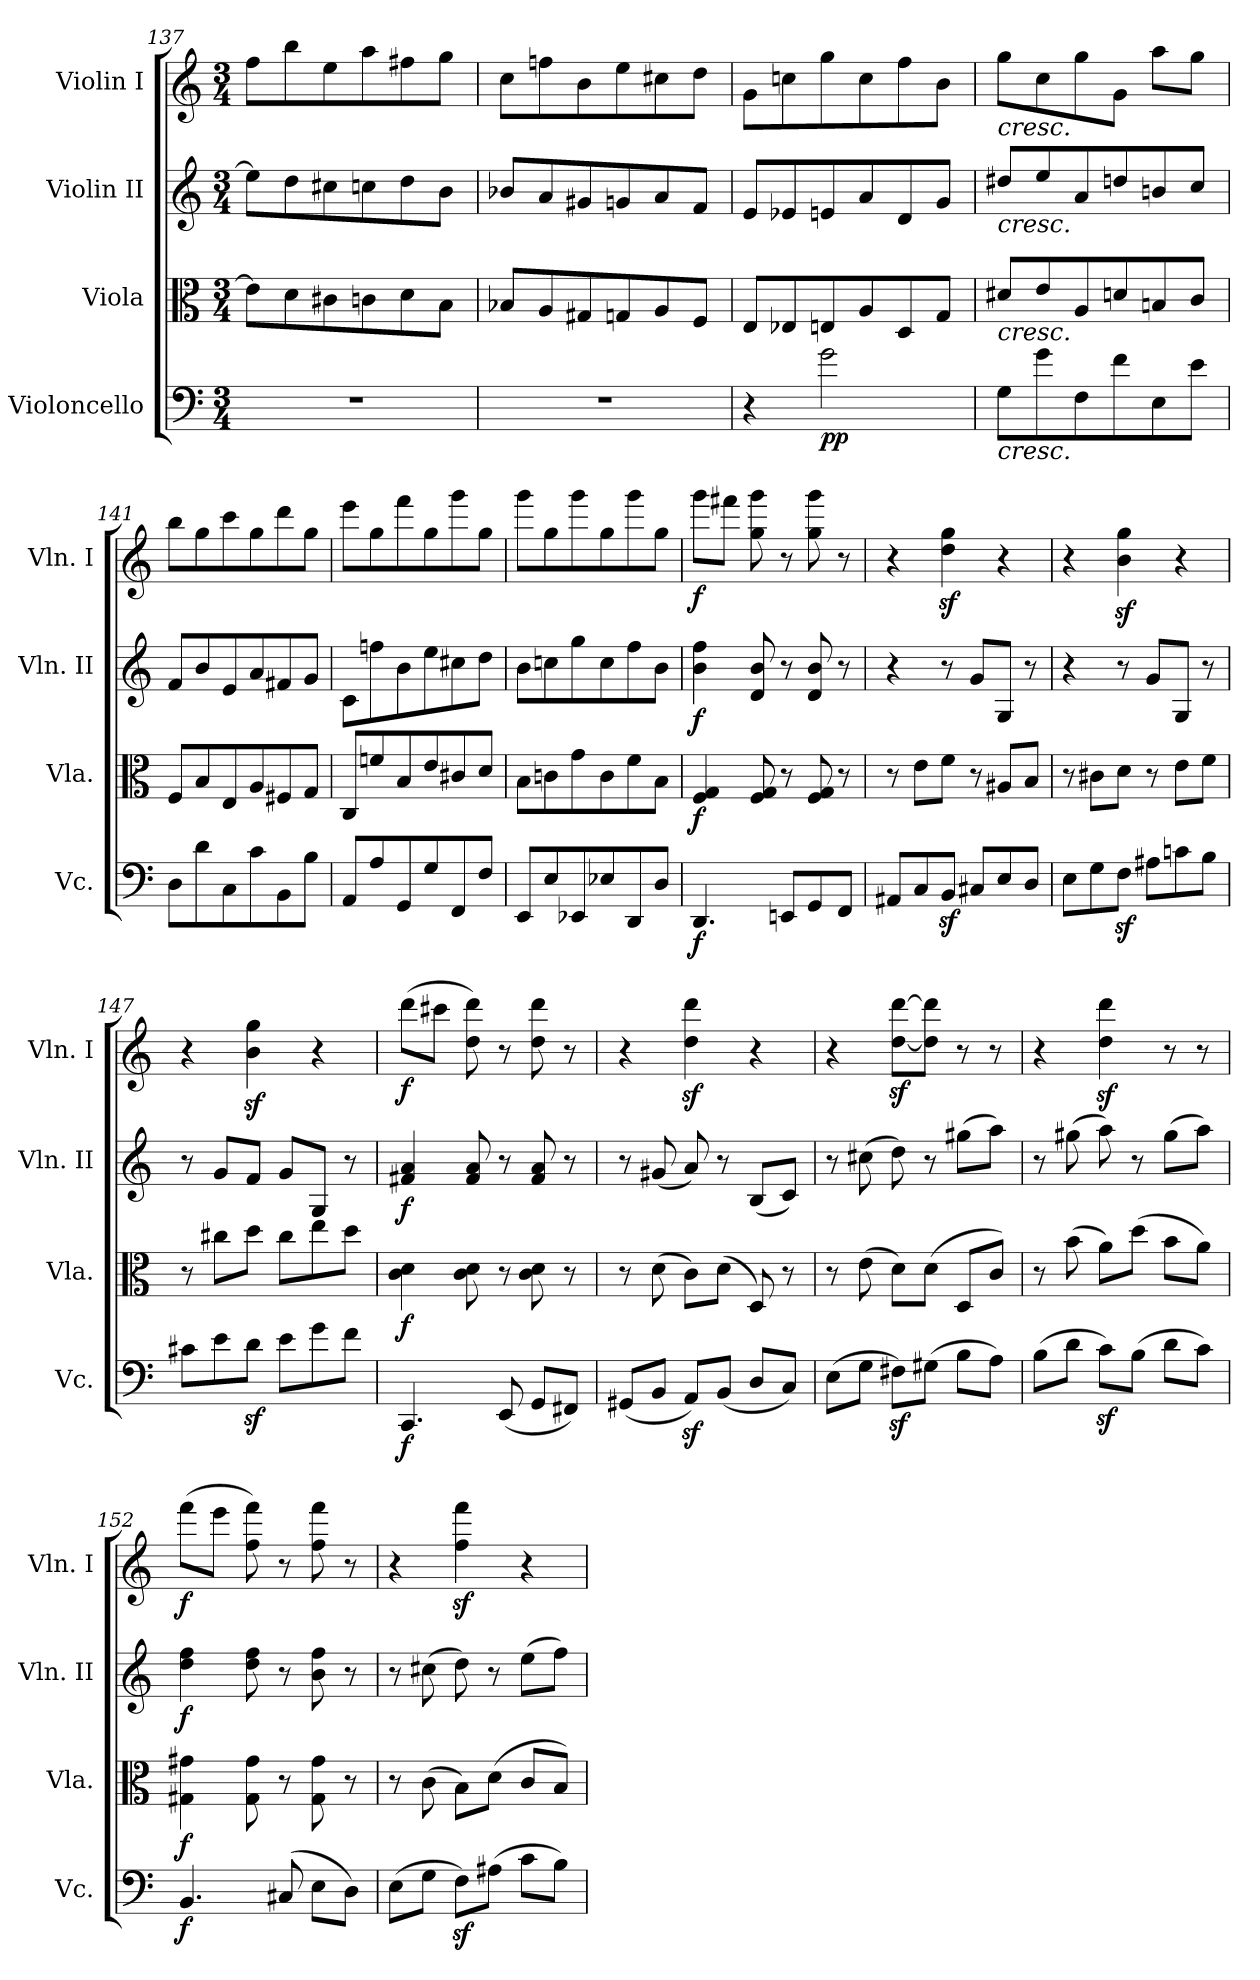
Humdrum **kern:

**kern	**dynam	**kern	**dynam	**kern	**dynam	**kern	**dynam
*part4	*part4	*part3	*part3	*part2	*part2	*part1	*part1
*staff4	*staff4	*staff3	*staff3	*staff2	*staff2	*staff1	*staff1
*I"Violoncello	*	*I"Viola	*	*I"Violin II	*	*I"Violin I	*
*I'Vc.	*	*I'Vla.	*	*I'Vln. II	*	*I'Vln. I	*
!!LO:LB:g=z
*clefF4	*	*clefC3	*	*clefG2	*	*clefG2	*
*k[]	*	*k[]	*	*k[]	*	*k[]	*
*M3/4	*	*M3/4	*	*M3/4	*	*M3/4	*
=137	=137	=137	=137	=137	=137	=137	=137
2.r	.	8e\L]	.	8ee\L]	.	8ff\L	.
.	.	8d\	.	8dd\	.	8bb\	.
.	.	8c#X\	.	8cc#X\	.	8ee\	.
.	.	8cn\	.	8ccn\	.	8aa\	.
.	.	8d\	.	8dd\	.	8ff#X\	.
.	.	8B\J	.	8b\J	.	8gg\J	.
!!LO:LB:g=z
=138	=138	=138	=138	=138	=138	=138	=138
2.r	.	8B-X/L	.	8b-X/L	.	8cc\L	.
.	.	8A/	.	8a/	.	8ffn\	.
.	.	8G#X/	.	8g#X/	.	8b\	.
.	.	8Gn/	.	8gn/	.	8ee\	.
.	.	8A/	.	8a/	.	8cc#X\	.
.	.	8F/J	.	8f/J	.	8dd\J	.
=139	=139	=139	=139	=139	=139	=139	=139
4r	.	8E/L	.	8e/L	.	8g\L	.
.	.	8E-X/	.	8e-X/	.	8ccn\	.
!	!LO:DY:b	!	!	!	!	!	!
2g\	pp	8En/	.	8en/	.	8gg\	.
.	.	8A/	.	8a/	.	8cc\	.
.	.	8D/	.	8d/	.	8ff\	.
.	.	8G/J	.	8g/J	.	8b\J	.
=140	=140	=140	=140	=140	=140	=140	=140
!	!	!	!	!	!	!LO:TX:b:i:t=cresc.	!
!	!	!	!	!LO:TX:b:i:t=cresc.	!	!	!
!	!	!LO:TX:b:i:t=cresc.	!	!	!	!	!
!LO:TX:b:i:t=cresc.	!	!	!	!	!	!	!
8G\L	.	8d#X/L	.	8dd#X/L	.	8gg\L	.
8g\	.	8e/	.	8ee/	.	8cc\	.
8F\	.	8A/	.	8a/	.	8gg\	.
8f\	.	8dn/	.	8ddn/	.	8g\J	.
8E\	.	8Bn/	.	8bn/	.	8aa\L	.
8e\J	.	8c/J	.	8cc/J	.	8gg\J	.
=141	=141	=141	=141	=141	=141	=141	=141
8D\L	.	8F/L	.	8f/L	.	8bb\L	.
8d\	.	8B/	.	8b/	.	8gg\	.
8C\	.	8E/	.	8e/	.	8ccc\	.
8c\	.	8A/	.	8a/	.	8gg\	.
8BB\	.	8F#X/	.	8f#X/	.	8ddd\	.
8B\J	.	8G/J	.	8g/J	.	8gg\J	.
!!LO:PB:g=z
=142	=142	=142	=142	=142	=142	=142	=142
8AA/L	.	8C/L	.	8c\L	.	8eee\L	.
8A/	.	8fn/	.	8ffn\	.	8gg\	.
8GG/	.	8B/	.	8b\	.	8fff\	.
8G/	.	8e/	.	8ee\	.	8gg\	.
8FF/	.	8c#X/	.	8cc#X\	.	8ggg\	.
8F/J	.	8d/J	.	8dd\J	.	8gg\J	.
!!LO:LB:g=z
=143	=143	=143	=143	=143	=143	=143	=143
8EE/L	.	8B\L	.	8b\L	.	8ggg\L	.
8E/	.	8cn\	.	8ccn\	.	8gg\	.
8EE-X/	.	8g\	.	8gg\	.	8ggg\	.
8E-X/	.	8c\	.	8cc\	.	8gg\	.
8DD/	.	8f\	.	8ff\	.	8ggg\	.
8D/J	.	8B\J	.	8b\J	.	8gg\J	.
=144	=144	=144	=144	=144	=144	=144	=144
!	!LO:DY:b	!	!LO:DY:b	!	!LO:DY:b	!	!LO:DY:b
4.DD/	f	4F/ 4G/	f	4b\ 4ff\	f	8ggg\L	f
.	.	.	.	.	.	8fff#X\J	.
.	.	8F/ 8G/	.	8d/ 8b/	.	8gg\ 8ggg\	.
8EEn/L	.	8r	.	8r	.	8r	.
8GG/	.	8F/ 8G/	.	8d/ 8b/	.	8gg\ 8ggg\	.
8FF/J	.	8r	.	8r	.	8r	.
=145	=145	=145	=145	=145	=145	=145	=145
8AA#X/L	.	8r	.	4r	.	4r	.
8C/	.	8e\L	.	.	.	.	.
8BBz</J	.	8f\J	.	8r	.	4dd\z< 4gg\z<	.
8C#X/L	.	8r	.	8g/L	.	.	.
8E/	.	8A#X/L	.	8G/J	.	4r	.
8D/J	.	8B/J	.	8r	.	.	.
=146	=146	=146	=146	=146	=146	=146	=146
8E\L	.	8r	.	4r	.	4r	.
8G\	.	8c#X\L	.	.	.	.	.
8Fz<\J	.	8d\J	.	8r	.	4b\z< 4gg\z<	.
8A#X\L	.	8r	.	8g/L	.	.	.
8cn\	.	8e\L	.	8G/J	.	4r	.
8B\J	.	8f\J	.	8r	.	.	.
=147	=147	=147	=147	=147	=147	=147	=147
8c#X\L	.	8r	.	8r	.	4r	.
8e\	.	8cc#X\L	.	8g/L	.	.	.
8dz<\J	.	8dd\J	.	8f/J	.	4b\z< 4gg\z<	.
8e\L	.	8cc#\L	.	8g/L	.	.	.
8g\	.	8ee\	.	8G/J	.	4r	.
8f\J	.	8dd\J	.	8r	.	.	.
=148	=148	=148	=148	=148	=148	=148	=148
!	!LO:DY:b	!	!LO:DY:b	!	!LO:DY:b	!	!LO:DY:b
4.CC/	f	4c\ 4d\	f	4f#X/ 4a/	f	(>8ddd\L	f
.	.	.	.	.	.	8ccc#X\J	.
.	.	8c\ 8d\	.	8f#/ 8a/	.	8dd\ 8ddd\)	.
(<8EE/	.	8r	.	8r	.	8r	.
8GG/L	.	8c\ 8d\	.	8f#/ 8a/	.	8dd\ 8ddd\	.
8FF#X/J)	.	8r	.	8r	.	8r	.
!!LO:LB:g=z
=149	=149	=149	=149	=149	=149	=149	=149
(<8GG#X/L	.	8r	.	8r	.	4r	.
8BB/J	.	(>8d\	.	(<8g#X/	.	.	.
8AAz</L)	.	8c\L)	.	8a/)	.	4dd\z< 4ddd\z<	.
(<8BB/J	.	(>8d\J	.	8r	.	.	.
8D/L	.	8D/)	.	(<8B/L	.	4r	.
8C/J)	.	8r	.	8c/J)	.	.	.
=150	=150	=150	=150	=150	=150	=150	=150
(>8E\L	.	8r	.	8r	.	4r	.
8G\J	.	(>8e\	.	(>8cc#X\	.	.	.
8F#Xz<\L)	.	8d\L)	.	8dd\)	.	[8dd\z< [8ddd\z<L	.
(>8G#X\J	.	(>8d\J	.	8r	.	8dd\] 8ddd\]J	.
8B\L	.	8D/L	.	(>8gg#X\L	.	8r	.
8A\J)	.	8c/J)	.	8aa\J)	.	8r	.
=151	=151	=151	=151	=151	=151	=151	=151
(>8B\L	.	8r	.	8r	.	4r	.
8d\J	.	(>8b\	.	(>8gg#X\	.	.	.
8cz<\L)	.	8a\L)	.	8aa\)	.	4dd\z< 4ddd\z<	.
(>8B\J	.	(>8dd\J	.	8r	.	.	.
8d\L	.	8b\L	.	(>8gg#\L	.	8r	.
8c\J)	.	8a\J)	.	8aa\J)	.	8r	.
=152	=152	=152	=152	=152	=152	=152	=152
!	!LO:DY:b	!	!LO:DY:b	!	!LO:DY:b	!	!LO:DY:b
4.BB/	f	4G#X\ 4g#X\	f	4dd\ 4ff\	f	(>8fff\L	f
.	.	.	.	.	.	8eee\J	.
.	.	8G#\ 8g#\	.	8dd\ 8ff\	.	8ff\ 8fff\)	.
(>8C#X/	.	8r	.	8r	.	8r	.
8E\L	.	8G#\ 8g#\	.	8b\ 8ff\	.	8ff\ 8fff\	.
8D\J)	.	8r	.	8r	.	8r	.
!!LO:PB:g=z
=153	=153	=153	=153	=153	=153	=153	=153
(>8E\L	.	8r	.	8r	.	4r	.
8G\J	.	(>8c\	.	(>8cc#X\	.	.	.
8Fz<\L)	.	8B\L)	.	8dd\)	.	4ff\z< 4fff\z<	.
(>8A#X\J	.	(>8d\J	.	8r	.	.	.
8c\L	.	8c/L	.	(>8ee\L	.	4r	.
8B\J)	.	8B/J)	.	8ff\J)	.	.	.
=	=	=	=	=	=	=	=
*-	*-	*-	*-	*-	*-	*-	*-
